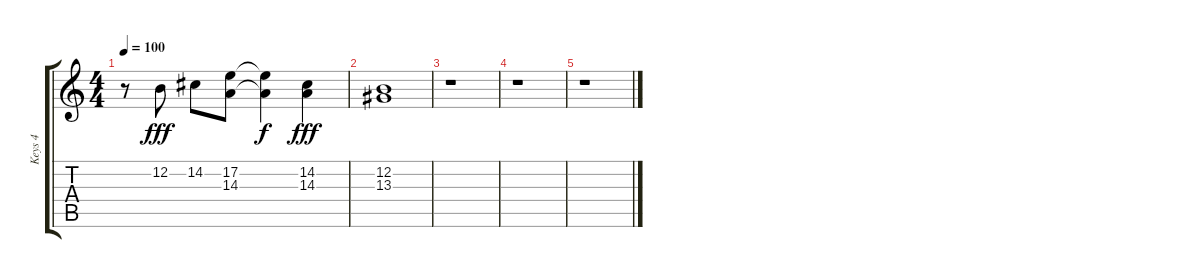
\track ("Keys 4" "Keys 4") {instrument fx8scifi}
\staff {score tabs}
\tuning (E4 B3 G3 D3 A2 E2) {hide}
\ts (4 4)
\tempo 100
\clef g2
\ks c
r.8{dy fff} 12.2.8 14.2.8 (17.2 14.3).8 (17.2{t} 14.3{t}).4{dy f} (14.2 14.3).4{dy fff} |
(12.2 13.3).1 |
r.1 |
r.1 |
r.1
